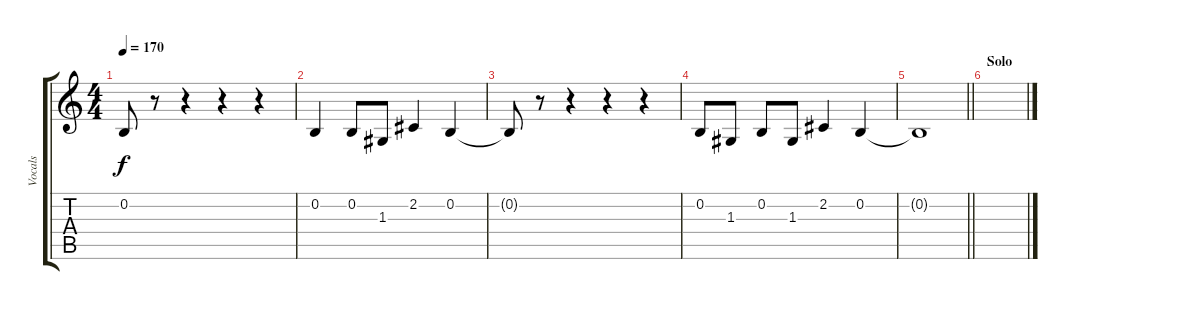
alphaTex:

\track ("Vocals" "Vocals") {instrument altosax}
\staff {score tabs}
\tuning (E4 B3 G3 D3 A2 E2) {hide}
\ts (4 4)
\tempo 170
\clef g2
\ks c
0.2{t}.8{dy f} r.8 r.4 r.4 r.4 |
0.2.4 0.2.8 1.3.8 2.2.4 0.2.4 |
0.2{t}.8 r.8 r.4 r.4 r.4 |
0.2.8 1.3.8 0.2.8 1.3.8 2.2.4 0.2.4 |
\barLineRight lightlight
0.2{t}.1 |
\section ("" "Solo")
